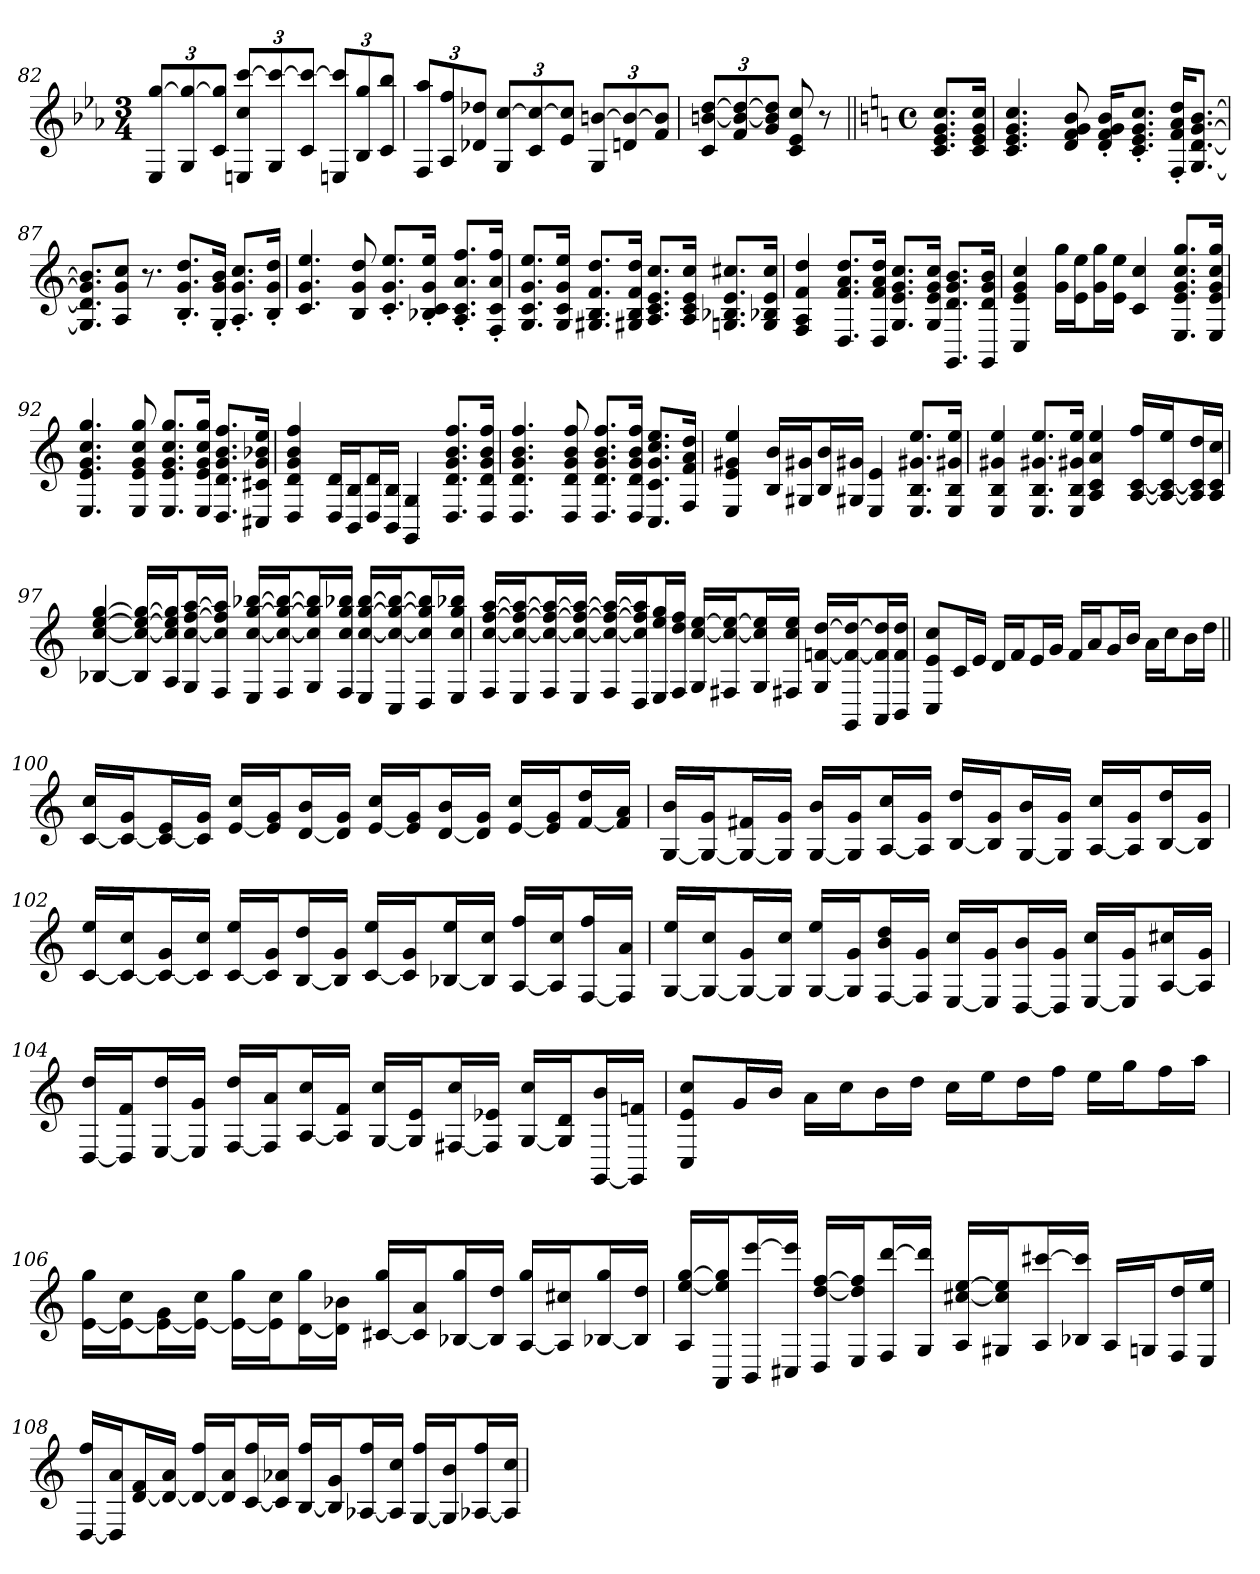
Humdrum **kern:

**kern
*part1
*staff1
*clefG2
*k[b-e-a-]
*M3/4
=82
12E- [12ggL
12G 12gg_
12c 12gg]J
12En 12cc [12cccL
12G 12ccc_
12c 12ccc_J
12En 12ccc]L
12B- 12gg
12c 12bb-J
=83
12F 12aa-L
12A- 12ff
12d-X 12dd-XJ
12G [12ccL
12c 12cc_
12e- 12cc]J
12G [12bnL
12dn 12b_
12f 12b]J
=84
12c [12bn [12ddL
12f 12b_ 12dd_
12g 12b] 12dd]J
8c 8e- 8cc
8r
=85||
*k[]
*M4/4
*met(c)
8.c 8.e 8.g 8.ccL
16c 16e 16g 16ccJk
=86
4.c 4.e 4.g 4.cc
8d 8f 8g 8b
16d' 16f' 16g' 16b'KL
8.c' 8.e' 8.g' 8.cc'J
16F' 16f' 16a' 16dd'KL
[8.G [8.d [8.g [8.bJ
=87
8.G] 8.d] 8.g] 8.b]L
8A 8g 8ccJ
8.r
8.B' 8.g' 8.dd'L
16G' 16g' 16b'Jk
8.A' 8.g' 8.cc'L
16B' 16g' 16dd'Jk
=88
4.c 4.g 4.ee
8B 8g 8dd
8.c' 8.g' 8.ee'L
16B-X' 16c' 16g' 16ee'Jk
8.A' 8.c' 8.a' 8.ff'L
16F' 16c' 16a' 16ff'Jk
=89
8.G 8.c 8.g 8.eeL
16G 16c 16g 16eeJk
8.G#X 8.B 8.f 8.ddL
16G#X 16B 16f 16ddJk
8.A 8.c 8.e 8.ccL
16A 16c 16e 16ccJk
8.Gn 8.B-X 8.e 8.cc#XL
16G 16B-X 16e 16cc#Jk
=90
4F 4A 4f 4dd
8.D 8.f 8.a 8.ddL
16D 16f 16a 16ddJk
8.G 8.e 8.g 8.ccL
16G 16e 16g 16ccJk
8.GG 8.d 8.g 8.bL
16GG 16d 16g 16bJk
=91
4C 4e 4g 4cc
16g 16ggLL
16e 16eeJ
16g 16ggL
16e 16eeJJ
4c 4cc
8.E 8.e 8.g 8.cc 8.ggL
16E 16e 16g 16cc 16ggJk
=92
4.E 4.e 4.g 4.cc 4.gg
8E 8e 8g 8cc 8gg
8.E 8.e 8.g 8.cc 8.ggL
16E 16e 16g 16cc 16ggJk
8.D 8.d 8.g 8.b 8.ffL
16C#X 16c#X 16g 16b-X 16eeJk
=93
4D 4d 4g 4b 4ff
16D 16dLL
16BB 16BJ
16D 16dL
16BB 16BJJ
4GG 4G
8.D 8.d 8.g 8.b 8.ffL
16D 16d 16g 16b 16ffJk
=94
4.D 4.d 4.g 4.b 4.ff
8D 8d 8g 8b 8ff
8.D 8.d 8.g 8.b 8.ffL
16D 16d 16g 16b 16ffJk
8.C 8.c 8.g 8.cc 8.eeL
16F 16f 16a 16ddJk
=95
4E 4e 4g#X 4ee
16B 16bLL
16G#X 16g#XJ
16B 16bL
16G#X 16g#XJJ
4E 4e
8.E 8.B 8.g#X 8.eeL
16E 16B 16g#X 16eeJk
=96
4E 4B 4g#X 4ee
8.E 8.B 8.g#X 8.eeL
16E 16B 16g#X 16eeJk
4A 4c 4a 4ee
[16A [16c 16ffLL
16A_ 16c_ 16eeJ
16A] 16c] 16ddL
16A 16c 16ccJJ
=97
[4B-X [4cc [4ee [4gg
16B-] 16cc_ 16ee_ 16gg_LL
16A 16cc] 16ee] 16gg]J
16G [16cc [16ff [16aaL
16F 16cc] 16ff] 16aa]JJ
16E [16cc [16gg [16bb-XLL
16F 16cc_ 16gg_ 16bb-_J
16G 16cc] 16gg] 16bb-]L
16F 16cc 16gg 16bb-XJJ
16E [16cc [16gg [16bb-LL
16C 16cc_ 16gg_ 16bb-_J
16D 16cc] 16gg] 16bb-]L
16E 16cc 16gg 16bb-XJJ
=98
16F [16cc [16ff [16aaLL
16E 16cc_ 16ff_ 16aa_J
16F 16cc_ 16ff_ 16aa_L
16E 16cc_ 16ff_ 16aa_JJ
16F 16cc_ 16ff_ 16aa_LL
16D 16cc] 16ff] 16aa]J
16E 16ee 16ggL
16F 16dd 16ffJJ
16G [16cc [16eeLL
16F#X 16cc_ 16ee_J
16G 16cc] 16ee]L
16F#X 16cc 16eeJJ
16G [16fn [16ddLL
16GG 16f_ 16dd_J
16AA 16f] 16dd]L
16BB 16f 16ddJJ
=99
8C 8e 8ccL
16cL
16eJJ
16dLL
16fJ
16eL
16gJJ
16fLL
16aJ
16gL
16bJJ
16aLL
16ccJ
16bL
16ddJJ
=100||
[16c 16ccLL
16c_ 16gJ
16c_ 16eL
16c] 16gJJ
[16e 16ccLL
16e] 16gJ
[16d 16bL
16d] 16gJJ
[16e 16ccLL
16e] 16gJ
[16d 16bL
16d] 16gJJ
[16e 16ccLL
16e] 16gJ
[16f 16ddL
16f] 16aJJ
=101
[16G 16bLL
16G_ 16gJ
16G_ 16f#XL
16G] 16gJJ
[16G 16bLL
16G] 16gJ
[16A 16ccL
16A] 16gJJ
[16B 16ddLL
16B] 16gJ
[16G 16bL
16G] 16gJJ
[16A 16ccLL
16A] 16gJ
[16B 16ddL
16B] 16gJJ
=102
[16c 16eeLL
16c_ 16ccJ
16c_ 16gL
16c] 16ccJJ
[16c 16eeLL
16c] 16gJ
[16B 16ddL
16B] 16gJJ
[16c 16eeLL
16c] 16gJ
[16B-X 16eeL
16B-] 16ccJJ
[16A 16ffLL
16A] 16ccJ
[16F 16ffL
16F] 16aJJ
=103
[16G 16eeLL
16G_ 16ccJ
16G_ 16gL
16G] 16ccJJ
[16G 16eeLL
16G] 16gJ
[16F 16b 16ddL
16F] 16gJJ
[16E 16ccLL
16E] 16gJ
[16D 16bL
16D] 16gJJ
[16E 16ccLL
16E] 16gJ
[16A 16cc#XL
16A] 16gJJ
=104
[16D 16ddLL
16D] 16fJ
[16E 16ddL
16E] 16gJJ
[16F 16ddLL
16F] 16aJ
[16A 16ccL
16A] 16fJJ
[16G 16ccLL
16G] 16eJ
[16F#X 16ccL
16F#] 16e-XJJ
[16G 16ccLL
16G] 16dJ
[16GG 16bL
16GG] 16fnJJ
=105
8C 8e 8ccL
16gL
16bJJ
16aLL
16ccJ
16bL
16ddJJ
16ccLL
16eeJ
16ddL
16ffJJ
16eeLL
16ggJ
16ffL
16aaJJ
=106
[16e 16ggLL
16e_ 16ccJ
16e_ 16gL
16e_ 16ccJJ
16e_ 16ggLL
16e] 16ccJ
[16d 16ggL
16d] 16b-XJJ
[16c#X 16ggLL
16c#] 16aJ
[16B-X 16ggL
16B-] 16ddJJ
[16A 16ggLL
16A] 16cc#XJ
[16B-X 16ggL
16B-] 16ddJJ
=107
16A [16ee [16ggLL
16AA 16ee] 16gg]J
16BB [16eeeL
16C#X 16eee]JJ
16D [16dd [16ffLL
16E 16dd] 16ff]J
16F [16dddL
16G 16ddd]JJ
16A [16cc#X [16eeLL
16G#X 16cc#] 16ee]J
16A [16ccc#XL
16B-X 16ccc#]JJ
16ALL
16GnJ
16F 16ddL
16E 16eeJJ
=108
[16D 16ffLL
16D] 16aJ
[16d 16fL
16d_ 16aJJ
16d_ 16ffLL
16d] 16aJ
[16c 16ffL
16c] 16a-XJJ
[16B 16ffLL
16B] 16gJ
[16A-X 16ffL
16A-] 16ccJJ
[16G 16ffLL
16G] 16bJ
[16A-X 16ffL
16A-] 16ccJJ
=
*-
